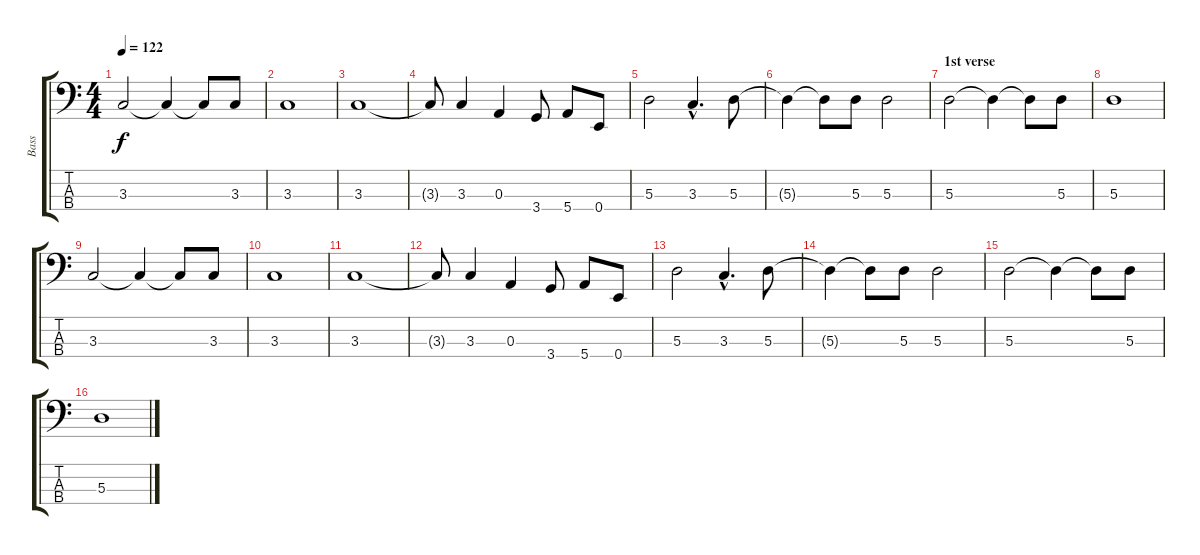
\track ("Bass" "Bass") {instrument electricbassfinger}
\staff {score tabs}
\tuning (G2 D2 A1 E1) {hide}
\ts (4 4)
\tempo 122
\clef f4
\ks c
3.3.2{dy f} 3.3{t}.4 3.3{t}.8 3.3.8 |
3.3.1 |
3.3.1 |
3.3{t}.8 3.3.4 0.3.4 3.4.8 5.4.8 0.4.8 |
5.3.2 3.3{hac}.4{d} 5.3.8 |
5.3{t}.4 5.3{t}.8 5.3.8 5.3.2 |
\section ("" "1st verse ")
5.3.2{volume 16 balance 8 instrument electricbassfinger} 5.3{t}.4 5.3{t}.8 5.3.8 |
5.3.1 |
3.3.2 3.3{t}.4 3.3{t}.8 3.3.8 |
3.3.1 |
3.3.1 |
3.3{t}.8 3.3.4 0.3.4 3.4.8 5.4.8 0.4.8 |
5.3.2 3.3{hac}.4{d} 5.3.8 |
5.3{t}.4 5.3{t}.8 5.3.8 5.3.2 |
5.3.2{volume 16 balance 8 instrument electricbassfinger} 5.3{t}.4 5.3{t}.8 5.3.8 |
5.3.1
